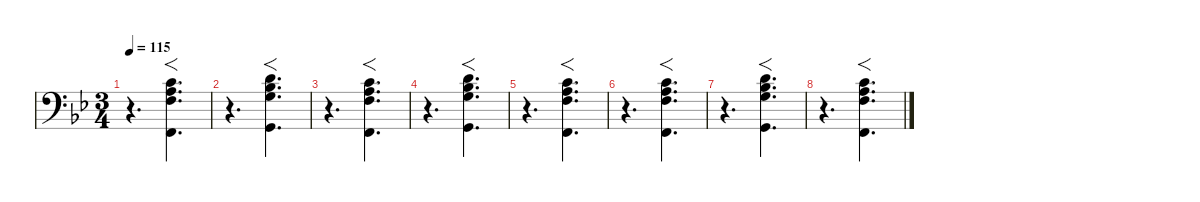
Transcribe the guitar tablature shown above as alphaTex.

\defaultSystemsLayout 4
\hideDynamics
\bracketExtendMode nobrackets
\singleTrackTrackNamePolicy hidden
\multiTrackTrackNamePolicy hidden
\firstSystemTrackNameMode fullname
\firstSystemTrackNameOrientation horizontal
\otherSystemsTrackNameOrientation horizontal
\track ("Reverse Piano" "pno.") {defaultSystemsLayout 16 instrument acousticgrandpiano}
\staff {score}
\tuning (E4 B3 G3 D3 A2 E2)
\ts (3 4)
\tempo 115
\clef f4
\ks gminor
r.4{d dy f beam Down} (1.2{acc forcenatural} 2.3{acc forcenatural} 3.4{acc forcenatural} 1.6{acc forcenatural}).4{f d dy ff beam Down} |
r.4{d beam Down} (3.2{acc forcenatural} 3.3{acc b} 5.4{acc forcenatural} 3.6{acc forcenatural}).4{f d dy f beam Down} |
r.4{d beam Down} (1.2{acc forcenatural} 2.3{acc forcenatural} 3.4{acc forcenatural} 1.6{acc forcenatural}).4{f d dy ff beam Down} |
r.4{d beam Down} (3.2{acc forcenatural} 3.3{acc b} 5.4{acc forcenatural} 3.6{acc forcenatural}).4{f d dy f beam Down} |
r.4{d beam Down} (1.2{acc forcenatural} 2.3{acc forcenatural} 3.4{acc forcenatural} 1.6{acc forcenatural}).4{f d beam Down} |
r.4{d beam Down} (1.2{acc forcenatural} 2.3{acc forcenatural} 3.4{acc forcenatural} 1.6{acc forcenatural}).4{f d dy ff beam Down} |
r.4{d beam Down} (3.2{acc forcenatural} 3.3{acc b} 5.4{acc forcenatural} 3.6{acc forcenatural}).4{f d dy f beam Down} |
r.4{d beam Down} (1.2{acc forcenatural} 2.3{acc forcenatural} 3.4{acc forcenatural} 1.6{acc forcenatural}).4{f d dy ff beam Down}
